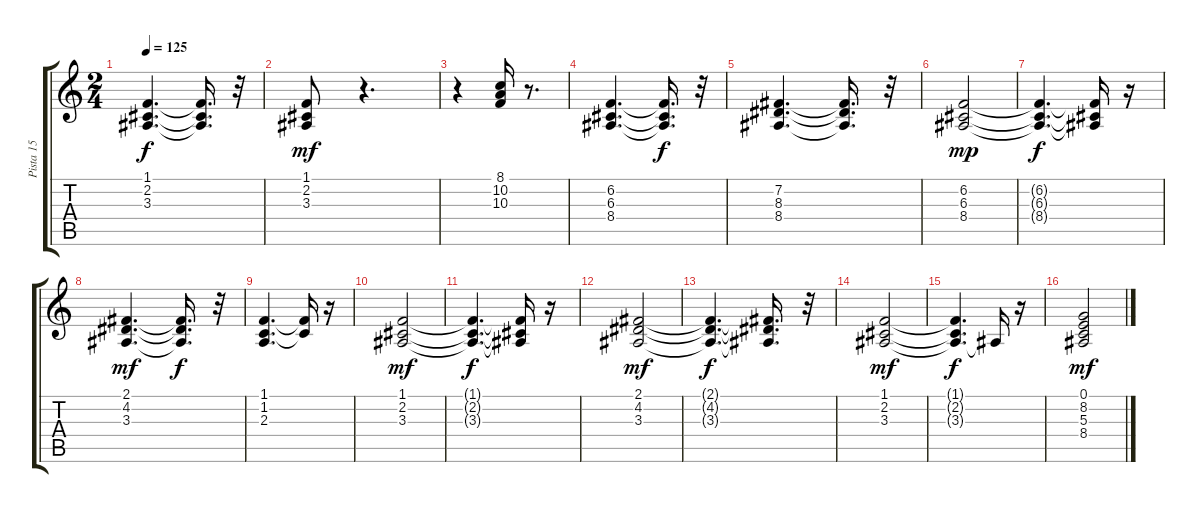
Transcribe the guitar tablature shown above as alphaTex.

\track ("Pista 15" "Pista 15") {instrument electricpiano1}
\staff {score tabs}
\tuning (E4 B3 G3 D3 A2 E2) {hide}
\ts (2 4)
\tempo 125
\clef g2
\ks c
(1.1{t} 2.2{t} 3.3{t}).4{d dy f} (1.1{t} 2.2{t} 3.3{t}).16{d} r.32 |
(1.1 2.2 3.3).8{dy mf} r.4{d} |
r.4 (8.1 10.2 10.3).16 r.8{d} |
(6.2 6.3 8.4).4{d} (6.2{t} 6.3{t} 8.4{t}).16{d dy f} r.32 |
(7.2 8.3 8.4).4{d} (7.2{t} 8.3{t} 8.4{t}).16{d} r.32 |
(6.2 6.3 8.4).2{dy mp} |
(6.2{t} 6.3{t} 8.4{t}).4{d dy f} (6.2{t} 6.3{t} 8.4{t}).16 r.16 |
(2.1 4.2 3.3).4{d dy mf} (2.1{t} 4.2{t} 3.3{t}).16{d dy f} r.32 |
(1.1 1.2 2.3).4{d} (1.1{t} 1.2{t}).16 r.16 |
(1.1 2.2 3.3).2{dy mf} |
(1.1{t} 2.2{t} 3.3{t}).4{d dy f} (1.1{t} 2.2{t} 3.3{t}).16 r.16 |
(2.1 4.2 3.3).2{dy mf} |
(2.1{t} 4.2{t} 3.3{t}).4{d dy f} (2.1{t} 4.2{t} 3.3{t}).16{d} r.32 |
(1.1 2.2 3.3).2{dy mf} |
(1.1{t} 2.2{t} 3.3{t}).4{d dy f} 3.3{t}.16 r.16 |
(0.1 8.2 5.3 8.4).2{dy mf}
